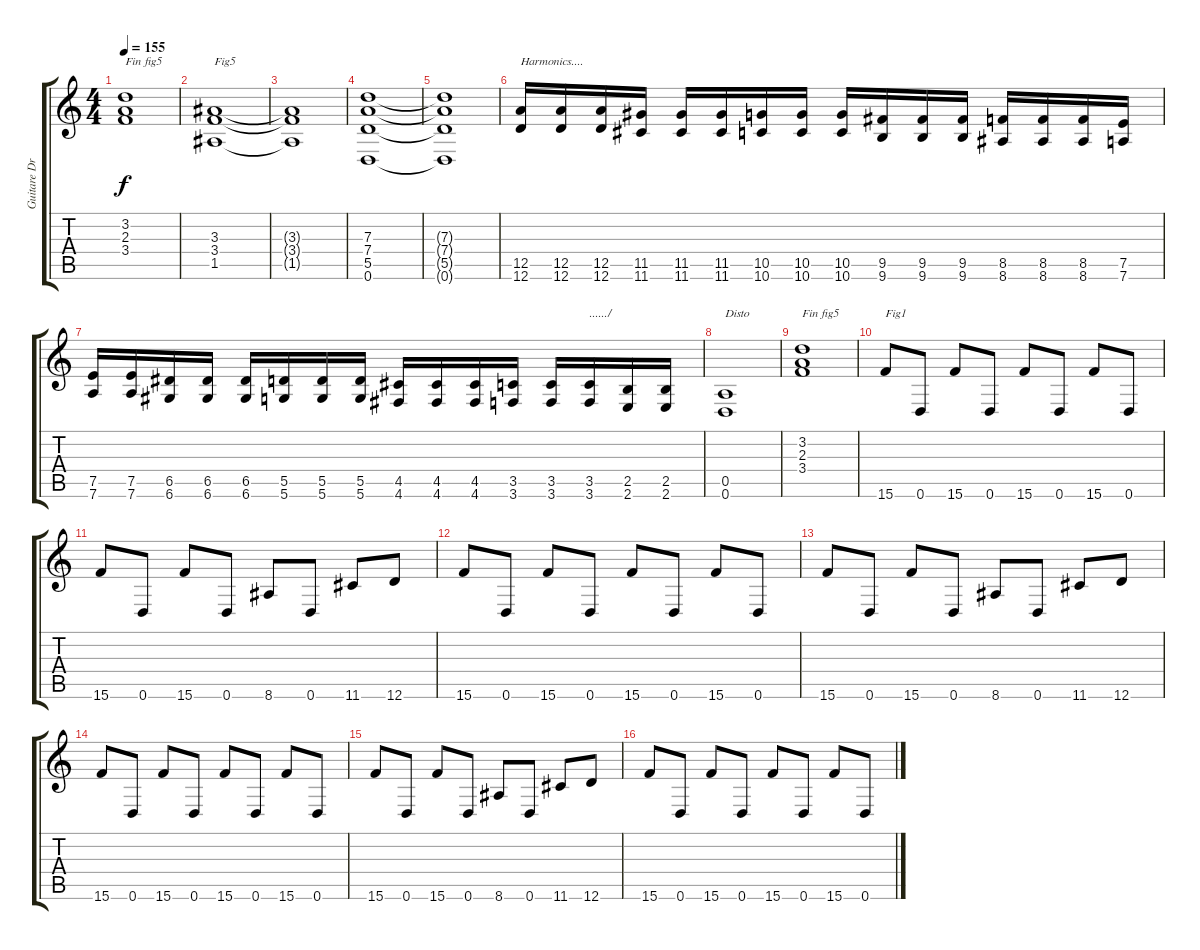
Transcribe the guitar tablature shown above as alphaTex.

\track ("Guitare Dr-D" "Guitare Dr") {instrument overdrivenguitar}
\staff {score tabs}
\tuning (E4 B3 G3 D3 A2 D2) {hide}
\ts (4 4)
\tempo 155
\clef g2
\ks c
(3.2 2.3 3.4).1{txt "Fin fig5" dy f} |
(3.3 3.4 1.5).1{txt "Fig5"} |
(3.3{t} 3.4{t} 1.5{t}).1 |
(7.3 7.4 5.5 0.6).1 |
(7.3{t} 7.4{t} 5.5{t} 0.6{t}).1 |
(12.5 12.6).16{txt "Harmonics...." instrument guitarharmonics} (12.5 12.6).16 (12.5 12.6).16 (11.5 11.6).16 (11.5 11.6).16 (11.5 11.6).16 (10.5 10.6).16 (10.5 10.6).16 (10.5 10.6).16 (9.5 9.6).16 (9.5 9.6).16 (9.5 9.6).16 (8.5 8.6).16 (8.5 8.6).16 (8.5 8.6).16 (7.5 7.6).16 |
(7.5 7.6).16 (7.5 7.6).16 (6.5 6.6).16 (6.5 6.6).16 (6.5 6.6).16 (5.5 5.6).16 (5.5 5.6).16 (5.5 5.6).16 (4.5 4.6).16 (4.5 4.6).16 (4.5 4.6).16 (3.5 3.6).16 (3.5 3.6).16 (3.5 3.6).16{txt "....../"} (2.5 2.6).16 (2.5 2.6).16 |
(0.5 0.6).1{txt "Disto" instrument overdrivenguitar} |
(3.2 2.3 3.4).1{txt "Fin fig5"} |
15.6.8{txt "Fig1"} 0.6.8 15.6.8 0.6.8 15.6.8 0.6.8 15.6.8 0.6.8 |
15.6.8 0.6.8 15.6.8 0.6.8 8.6.8 0.6.8 11.6.8 12.6.8 |
15.6.8 0.6.8 15.6.8 0.6.8 15.6.8 0.6.8 15.6.8 0.6.8 |
15.6.8 0.6.8 15.6.8 0.6.8 8.6.8 0.6.8 11.6.8 12.6.8 |
15.6.8 0.6.8 15.6.8 0.6.8 15.6.8 0.6.8 15.6.8 0.6.8 |
15.6.8 0.6.8 15.6.8 0.6.8 8.6.8 0.6.8 11.6.8 12.6.8 |
15.6.8 0.6.8 15.6.8 0.6.8 15.6.8 0.6.8 15.6.8 0.6.8
